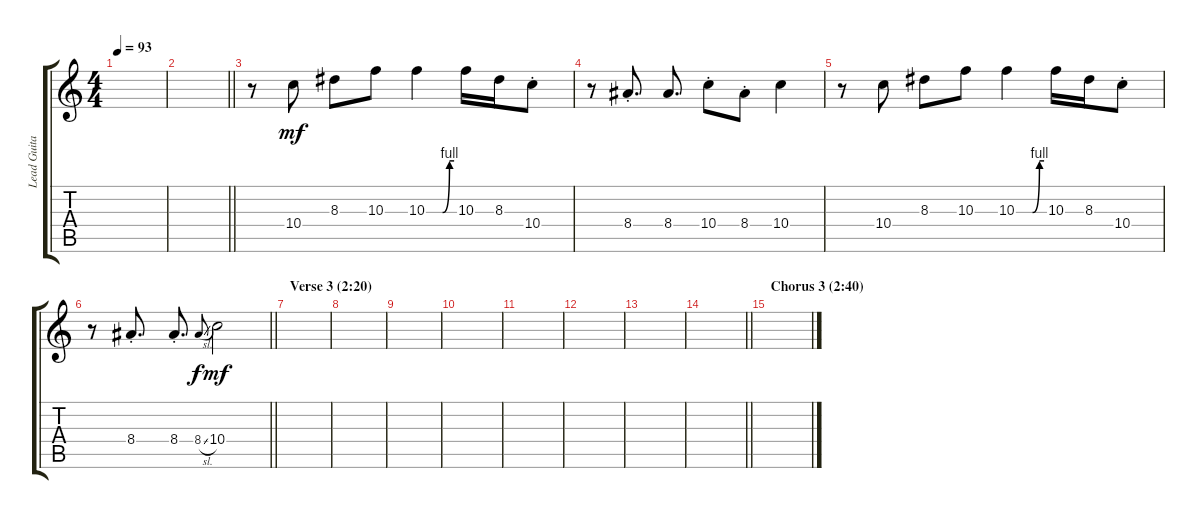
\track ("Lead Guitar 2" "Lead Guita") {instrument distortionguitar}
\staff {score tabs}
\tuning (E4 B3 G3 D3 A2 E2) {hide}
\ts (4 4)
\tempo 93
\clef g2
\ks c
|
\barLineRight lightlight
|
r.8 10.4.8{dy mf} 8.3.8 10.3.8 10.3{be (custom 0 0 35 0 50 4 60 4)}.4 10.3.16 8.3.16 10.4{st}.8 |
r.8 8.4{st}.8{d} 8.4.8{d} 10.4{st}.8 8.4{st}.8 10.4.4 |
r.8 10.4.8 8.3.8 10.3.8 10.3{be (custom 0 0 35 0 50 4 60 4)}.4 10.3.16 8.3.16 10.4{st}.8 |
\barLineRight lightlight
r.8 8.4{st}.8{d} 8.4{st}.8{d} 8.4{sl}.8{gr onbeat dy f} 10.4.2{dy mf} |
\section ("" "Verse 3 (2:20)")
|
|
|
|
|
|
|
\barLineRight lightlight
|
\section ("" "Chorus 3 (2:40)")
